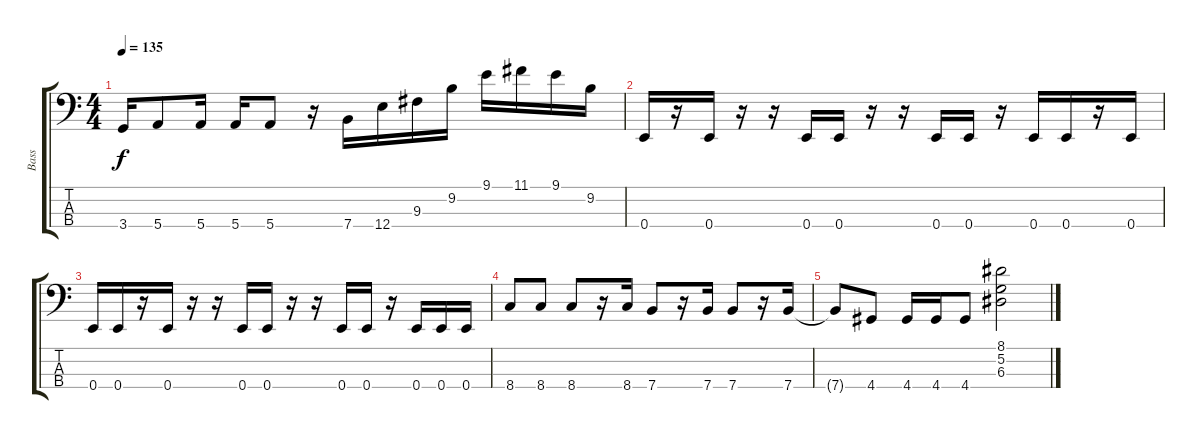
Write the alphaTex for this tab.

\track ("Bass" "Bass") {instrument electricbasspick}
\staff {score tabs}
\tuning (G2 D2 A1 E1) {hide}
\ts (4 4)
\tempo 135
\clef f4
\ks c
3.4{t}.16{dy f} 5.4.8 5.4.16 5.4.16 5.4.8 r.16 7.4.16 12.4.16 9.3.16 9.2.16 9.1.16 11.1.16 9.1.16 9.2.16 |
0.4.16 r.16 0.4.16 r.16 r.16 0.4.16 0.4.16 r.16 r.16 0.4.16 0.4.16 r.16 0.4.16 0.4.16 r.16 0.4.16 |
0.4.16 0.4.16 r.16 0.4.16 r.16 r.16 0.4.16 0.4.16 r.16 r.16 0.4.16 0.4.16 r.16 0.4.16 0.4.16 0.4.16 |
8.4.8 8.4.8 8.4.8 r.16 8.4.16 7.4.8 r.16 7.4.16 7.4.8 r.16 7.4.16 |
7.4{t}.8 4.4.8 4.4.16 4.4.16 4.4.8 (8.1 5.2 6.3).2
